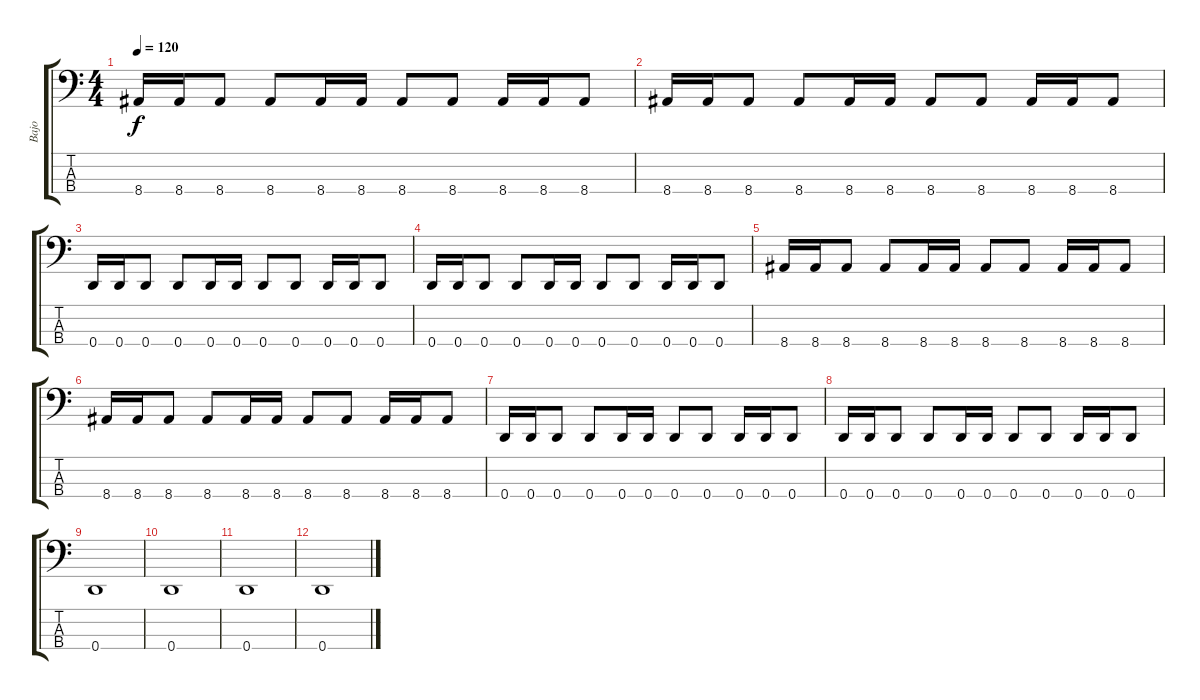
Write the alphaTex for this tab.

\track ("Bajo" "Bajo") {instrument electricbassfinger}
\staff {score tabs}
\tuning (G2 D2 A1 D1) {hide}
\ts (4 4)
\tempo 120
\clef f4
\ks c
8.4.16{dy f} 8.4.16 8.4.8 8.4.8 8.4.16 8.4.16 8.4.8 8.4.8 8.4.16 8.4.16 8.4.8 |
8.4.16 8.4.16 8.4.8 8.4.8 8.4.16 8.4.16 8.4.8 8.4.8 8.4.16 8.4.16 8.4.8 |
0.4.16 0.4.16 0.4.8 0.4.8 0.4.16 0.4.16 0.4.8 0.4.8 0.4.16 0.4.16 0.4.8 |
0.4.16 0.4.16 0.4.8 0.4.8 0.4.16 0.4.16 0.4.8 0.4.8 0.4.16 0.4.16 0.4.8 |
8.4.16 8.4.16 8.4.8 8.4.8 8.4.16 8.4.16 8.4.8 8.4.8 8.4.16 8.4.16 8.4.8 |
8.4.16 8.4.16 8.4.8 8.4.8 8.4.16 8.4.16 8.4.8 8.4.8 8.4.16 8.4.16 8.4.8 |
0.4.16 0.4.16 0.4.8 0.4.8 0.4.16 0.4.16 0.4.8 0.4.8 0.4.16 0.4.16 0.4.8 |
0.4.16 0.4.16 0.4.8 0.4.8 0.4.16 0.4.16 0.4.8 0.4.8 0.4.16 0.4.16 0.4.8 |
0.4.1 |
0.4.1 |
0.4.1 |
0.4.1
